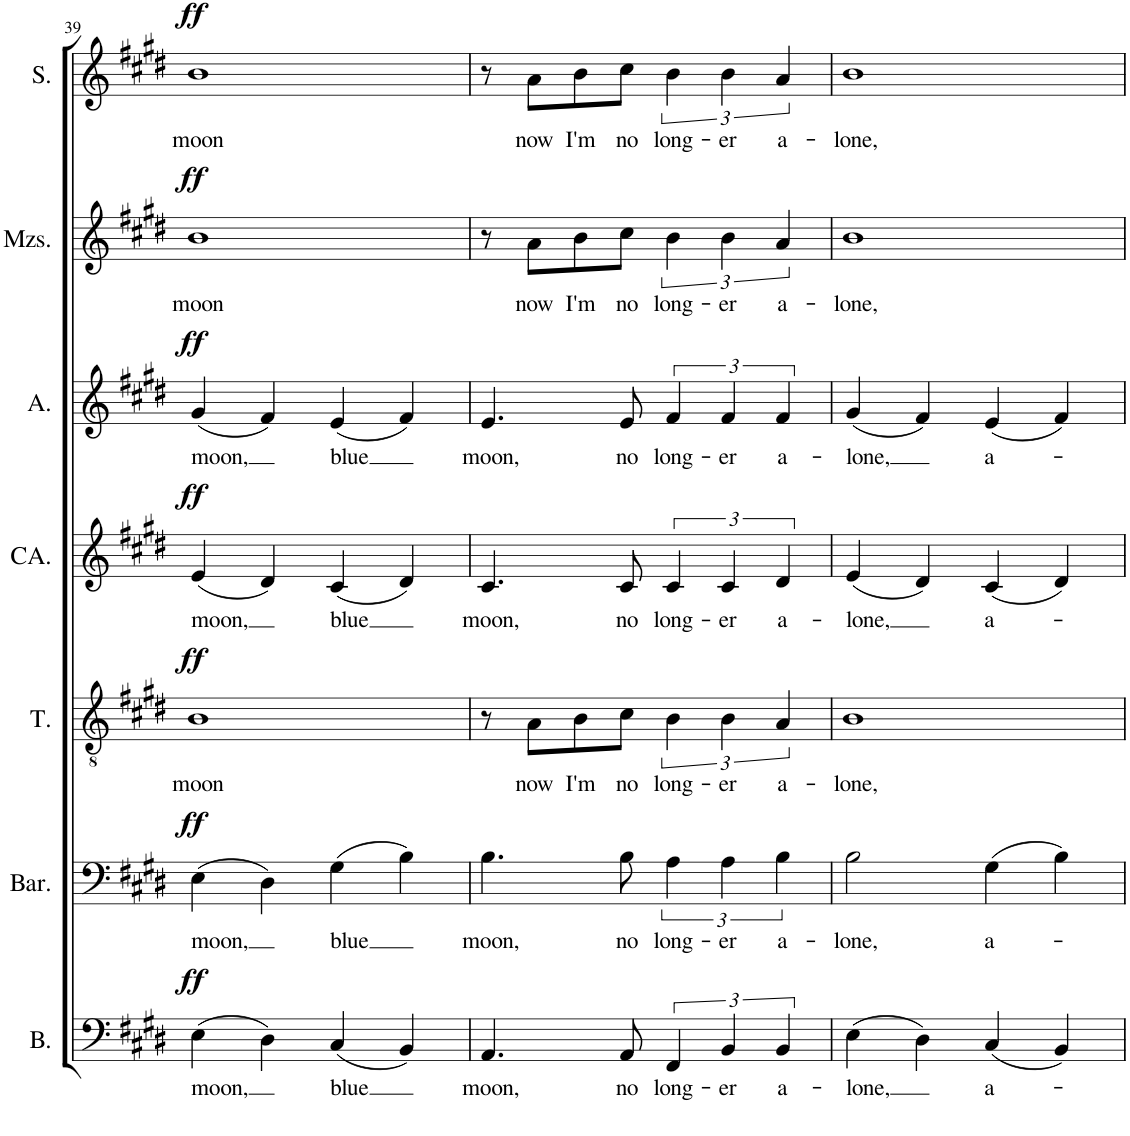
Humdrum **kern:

**kern	**text	**dynam	**kern	**text	**dynam	**kern	**text	**dynam	**kern	**text	**dynam	**kern	**text	**dynam	**kern	**text	**dynam	**kern	**text	**dynam
*part7	*part7	*part7	*part6	*part6	*part6	*part5	*part5	*part5	*part4	*part4	*part4	*part3	*part3	*part3	*part2	*part2	*part2	*part1	*part1	*part1
*staff7	*staff7	*staff7	*staff6	*staff6	*staff6	*staff5	*staff5	*staff5	*staff4	*staff4	*staff4	*staff3	*staff3	*staff3	*staff2	*staff2	*staff2	*staff1	*staff1	*staff1
*I"Bass	*	*	*I"Baritone	*	*	*I"Tenor	*	*	*I"C. Alto	*	*	*I"Alto	*	*	*I"Mezzo-soprano	*	*	*I"Soprano	*	*
*I'B.	*	*	*I'Bar.	*	*	*I'T.	*	*	*I'CA.	*	*	*I'A.	*	*	*I'Mzs.	*	*	*I'S.	*	*
!!LO:PB:g=z
*clefF4	*	*	*clefF4	*	*	*clefGv2	*	*	*clefG2	*	*	*clefG2	*	*	*clefG2	*	*	*clefG2	*	*
*k[f#c#g#d#]	*	*	*k[f#c#g#d#]	*	*	*k[f#c#g#d#]	*	*	*k[f#c#g#d#]	*	*	*k[f#c#g#d#]	*	*	*k[f#c#g#d#]	*	*	*k[f#c#g#d#]	*	*
*M4/4	*	*	*M4/4	*	*	*M4/4	*	*	*M4/4	*	*	*M4/4	*	*	*M4/4	*	*	*M4/4	*	*
=39	=39	=39	=39	=39	=39	=39	=39	=39	=39	=39	=39	=39	=39	=39	=39	=39	=39	=39	=39	=39
!	!LO:LY:b	!LO:DY:a	!	!LO:LY:b	!LO:DY:a	!	!LO:LY:b	!LO:DY:a	!	!LO:LY:b	!LO:DY:a	!	!LO:LY:b	!LO:DY:a	!	!LO:LY:b	!LO:DY:a	!	!LO:LY:b	!LO:DY:a
(4E\	moon,	ff	(4E\	moon,	ff	1B	moon	ff	(4e/	moon,	ff	(4g#/	moon,	ff	1b	moon	ff	1b	moon	ff
4D#\)	.	.	4D#\)	.	.	.	.	.	4d#/)	.	.	4f#/)	.	.	.	.	.	.	.	.
!	!LO:LY:b	!	!	!LO:LY:b	!	!	!	!	!	!LO:LY:b	!	!	!LO:LY:b	!	!	!	!	!	!	!
(4C#/	blue	.	(4G#\	blue	.	.	.	.	(4c#/	blue	.	(4e/	blue	.	.	.	.	.	.	.
4BB/)	.	.	4B\)	.	.	.	.	.	4d#/)	.	.	4f#/)	.	.	.	.	.	.	.	.
=40	=40	=40	=40	=40	=40	=40	=40	=40	=40	=40	=40	=40	=40	=40	=40	=40	=40	=40	=40	=40
!	!LO:LY:b	!	!	!LO:LY:b	!	!	!	!	!	!LO:LY:b	!	!	!LO:LY:b	!	!	!	!	!	!	!
4.AA/	moon,	.	4.B\	moon,	.	8r	.	.	4.c#/	moon,	.	4.e/	moon,	.	8r	.	.	8r	.	.
!	!	!	!	!	!	!	!LO:LY:b	!	!	!	!	!	!	!	!	!LO:LY:b	!	!	!LO:LY:b	!
.	.	.	.	.	.	8A\L	now	.	.	.	.	.	.	.	8a\L	now	.	8a\L	now	.
!	!	!	!	!	!	!	!LO:LY:b	!	!	!	!	!	!	!	!	!LO:LY:b	!	!	!LO:LY:b	!
.	.	.	.	.	.	8B\	I'm	.	.	.	.	.	.	.	8b\	I'm	.	8b\	I'm	.
!	!LO:LY:b	!	!	!LO:LY:b	!	!	!LO:LY:b	!	!	!LO:LY:b	!	!	!LO:LY:b	!	!	!LO:LY:b	!	!	!LO:LY:b	!
8AA/	no	.	8B\	no	.	8c#\J	no	.	8c#/	no	.	8e/	no	.	8cc#\J	no	.	8cc#\J	no	.
!	!LO:LY:b	!	!	!LO:LY:b	!	!	!LO:LY:b	!	!	!LO:LY:b	!	!	!LO:LY:b	!	!	!LO:LY:b	!	!	!LO:LY:b	!
6FF#/	long-	.	6A\	long-	.	6B\	long-	.	6c#/	long-	.	6f#/	long-	.	6b\	long-	.	6b\	long-	.
!	!LO:LY:b	!	!	!LO:LY:b	!	!	!LO:LY:b	!	!	!LO:LY:b	!	!	!LO:LY:b	!	!	!LO:LY:b	!	!	!LO:LY:b	!
6BB/	-er	.	6A\	-er	.	6B\	-er	.	6c#/	-er	.	6f#/	-er	.	6b\	-er	.	6b\	-er	.
!	!LO:LY:b	!	!	!LO:LY:b	!	!	!LO:LY:b	!	!	!LO:LY:b	!	!	!LO:LY:b	!	!	!LO:LY:b	!	!	!LO:LY:b	!
6BB/	a-	.	6B\	a-	.	6A/	a-	.	6d#/	a-	.	6f#/	a-	.	6a/	a-	.	6a/	a-	.
=41	=41	=41	=41	=41	=41	=41	=41	=41	=41	=41	=41	=41	=41	=41	=41	=41	=41	=41	=41	=41
!	!LO:LY:b	!	!	!LO:LY:b	!	!	!LO:LY:b	!	!	!LO:LY:b	!	!	!LO:LY:b	!	!	!LO:LY:b	!	!	!LO:LY:b	!
(4E\	-lone,	.	2B\	-lone,	.	1B	-lone,	.	(4e/	-lone,	.	(4g#/	-lone,	.	1b	-lone,	.	1b	-lone,	.
4D#\)	.	.	.	.	.	.	.	.	4d#/)	.	.	4f#/)	.	.	.	.	.	.	.	.
!	!LO:LY:b	!	!	!LO:LY:b	!	!	!	!	!	!LO:LY:b	!	!	!LO:LY:b	!	!	!	!	!	!	!
(4C#/	a-	.	(4G#\	a-	.	.	.	.	(4c#/	-a-	.	(4e/	-a-	.	.	.	.	.	.	.
4BB/)	.	.	4B\)	.	.	.	.	.	4d#/)	.	.	4f#/)	.	.	.	.	.	.	.	.
=	=	=	=	=	=	=	=	=	=	=	=	=	=	=	=	=	=	=	=	=
*-	*-	*-	*-	*-	*-	*-	*-	*-	*-	*-	*-	*-	*-	*-	*-	*-	*-	*-	*-	*-
